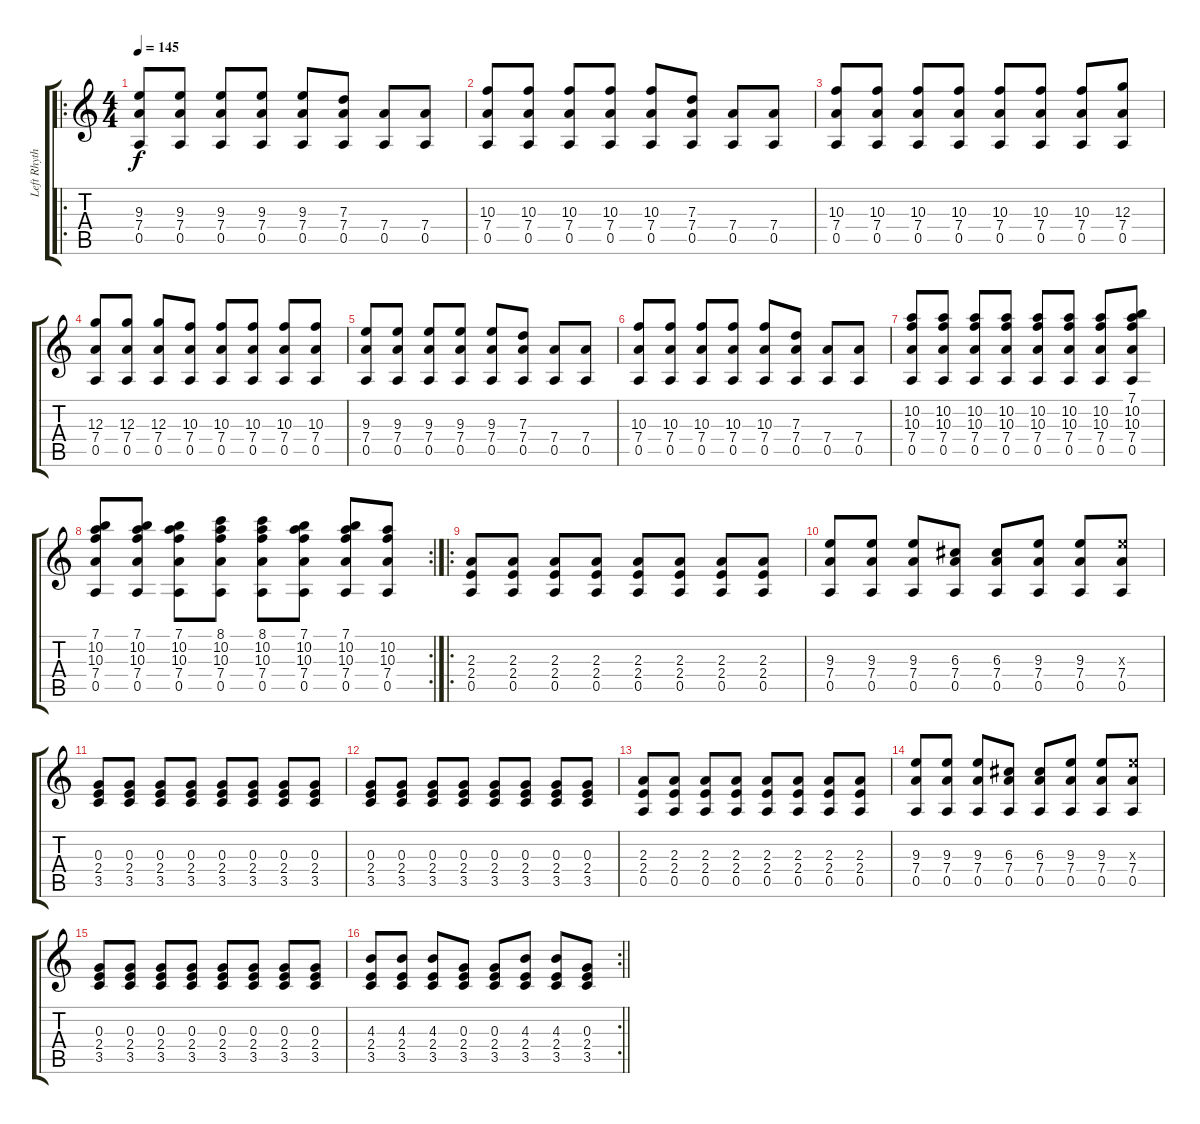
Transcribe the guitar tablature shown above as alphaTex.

\track ("Left Rhythm" "Left Rhyth") {instrument distortionguitar}
\staff {score tabs}
\tuning (E4 B3 G3 D3 A2 D2) {hide}
\ro
\ts (4 4)
\tempo 145
\clef g2
\ks c
(9.3 7.4 0.5).8{dy f} (9.3 7.4 0.5).8 (9.3 7.4 0.5).8 (9.3 7.4 0.5).8 (9.3 7.4 0.5).8 (7.3 7.4 0.5).8 (7.4 0.5).8 (7.4 0.5).8 |
(10.3 7.4 0.5).8 (10.3 7.4 0.5).8 (10.3 7.4 0.5).8 (10.3 7.4 0.5).8 (10.3 7.4 0.5).8 (7.3 7.4 0.5).8 (7.4 0.5).8 (7.4 0.5).8 |
(10.3 7.4 0.5).8 (10.3 7.4 0.5).8 (10.3 7.4 0.5).8 (10.3 7.4 0.5).8 (10.3 7.4 0.5).8 (10.3 7.4 0.5).8 (10.3 7.4 0.5).8 (12.3 7.4 0.5).8 |
(12.3 7.4 0.5).8 (12.3 7.4 0.5).8 (12.3 7.4 0.5).8 (10.3 7.4 0.5).8 (10.3 7.4 0.5).8 (10.3 7.4 0.5).8 (10.3 7.4 0.5).8 (10.3 7.4 0.5).8 |
(9.3 7.4 0.5).8 (9.3 7.4 0.5).8 (9.3 7.4 0.5).8 (9.3 7.4 0.5).8 (9.3 7.4 0.5).8 (7.3 7.4 0.5).8 (7.4 0.5).8 (7.4 0.5).8 |
(10.3 7.4 0.5).8 (10.3 7.4 0.5).8 (10.3 7.4 0.5).8 (10.3 7.4 0.5).8 (10.3 7.4 0.5).8 (7.3 7.4 0.5).8 (7.4 0.5).8 (7.4 0.5).8 |
(10.2 10.3 7.4 0.5).8 (10.2 10.3 7.4 0.5).8 (10.2 10.3 7.4 0.5).8 (10.2 10.3 7.4 0.5).8 (10.2 10.3 7.4 0.5).8 (10.2 10.3 7.4 0.5).8 (10.2 10.3 7.4 0.5).8 (7.1 10.2 10.3 7.4 0.5).8 |
\rc 2
(7.1 10.2 10.3 7.4 0.5).8 (7.1 10.2 10.3 7.4 0.5).8 (7.1 10.2 10.3 7.4 0.5).8 (8.1 10.2 10.3 7.4 0.5).8 (8.1 10.2 10.3 7.4 0.5).8 (7.1 10.2 10.3 7.4 0.5).8 (7.1 10.2 10.3 7.4 0.5).8 (10.2 10.3 7.4 0.5).8 |
\ro
(2.3 2.4 0.5).8 (2.3 2.4 0.5).8 (2.3 2.4 0.5).8 (2.3 2.4 0.5).8 (2.3 2.4 0.5).8 (2.3 2.4 0.5).8 (2.3 2.4 0.5).8 (2.3 2.4 0.5).8 |
(9.3 7.4 0.5).8 (9.3 7.4 0.5).8 (9.3 7.4 0.5).8 (6.3 7.4 0.5).8 (6.3 7.4 0.5).8 (9.3 7.4 0.5).8 (9.3 7.4 0.5).8 (9.3{x} 7.4 0.5).8 |
(0.3 2.4 3.5).8 (0.3 2.4 3.5).8 (0.3 2.4 3.5).8 (0.3 2.4 3.5).8 (0.3 2.4 3.5).8 (0.3 2.4 3.5).8 (0.3 2.4 3.5).8 (0.3 2.4 3.5).8 |
(0.3 2.4 3.5).8 (0.3 2.4 3.5).8 (0.3 2.4 3.5).8 (0.3 2.4 3.5).8 (0.3 2.4 3.5).8 (0.3 2.4 3.5).8 (0.3 2.4 3.5).8 (0.3 2.4 3.5).8 |
(2.3 2.4 0.5).8 (2.3 2.4 0.5).8 (2.3 2.4 0.5).8 (2.3 2.4 0.5).8 (2.3 2.4 0.5).8 (2.3 2.4 0.5).8 (2.3 2.4 0.5).8 (2.3 2.4 0.5).8 |
(9.3 7.4 0.5).8 (9.3 7.4 0.5).8 (9.3 7.4 0.5).8 (6.3 7.4 0.5).8 (6.3 7.4 0.5).8 (9.3 7.4 0.5).8 (9.3 7.4 0.5).8 (9.3{x} 7.4 0.5).8 |
(0.3 2.4 3.5).8 (0.3 2.4 3.5).8 (0.3 2.4 3.5).8 (0.3 2.4 3.5).8 (0.3 2.4 3.5).8 (0.3 2.4 3.5).8 (0.3 2.4 3.5).8 (0.3 2.4 3.5).8 |
\rc 2
\barLineRight lightlight
(4.3 2.4 3.5).8 (4.3 2.4 3.5).8 (4.3 2.4 3.5).8 (0.3 2.4 3.5).8 (0.3 2.4 3.5).8 (4.3 2.4 3.5).8 (4.3 2.4 3.5).8 (0.3 2.4 3.5).8
